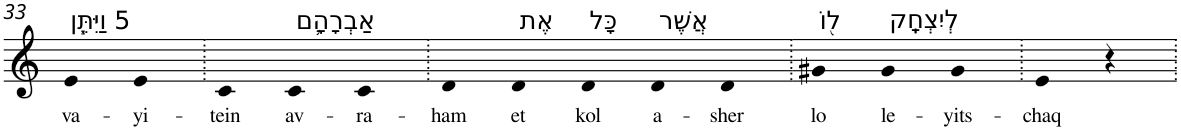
**kern	**text
*part1	*part1
*staff1	*staff1
*I"Piano	*
*I'Pno	*
!!LO:PB:g=z
*clefG2	*
*k[]	*
=33	=33
!LO:TX:a:t=5 וַיִּתֵּ֧ן	!
!	!LO:LY:b
4e	va-
!	!LO:LY:b
4e	-yi-
=34.	=34.
!	!LO:LY:b
4c	-tein
!LO:TX:a:t=אַבְרָהָ֛ם	!
!	!LO:LY:b
4c	av-
!	!LO:LY:b
4c	-ra-
=35.	=35.
!	!LO:LY:b
4d	-ham
!LO:TX:a:t=אֶת	!
!	!LO:LY:b
4d	et
!LO:TX:a:t=כָּל	!
!	!LO:LY:b
4d	kol
!LO:TX:a:t=אֲשֶׁר	!
!	!LO:LY:b
4d	a-
!	!LO:LY:b
4d	-sher
=36.	=36.
!LO:TX:a:t=ל֖וֹ	!
!	!LO:LY:b
4g#X	lo
!LO:TX:a:t=לְיִצְחָֽק	!
!	!LO:LY:b
4g#	le-
!	!LO:LY:b
4g#	-yits-
=37.	=37.
!	!LO:LY:b
4e	-chaq
4r	.
=.	=.
*-	*-
